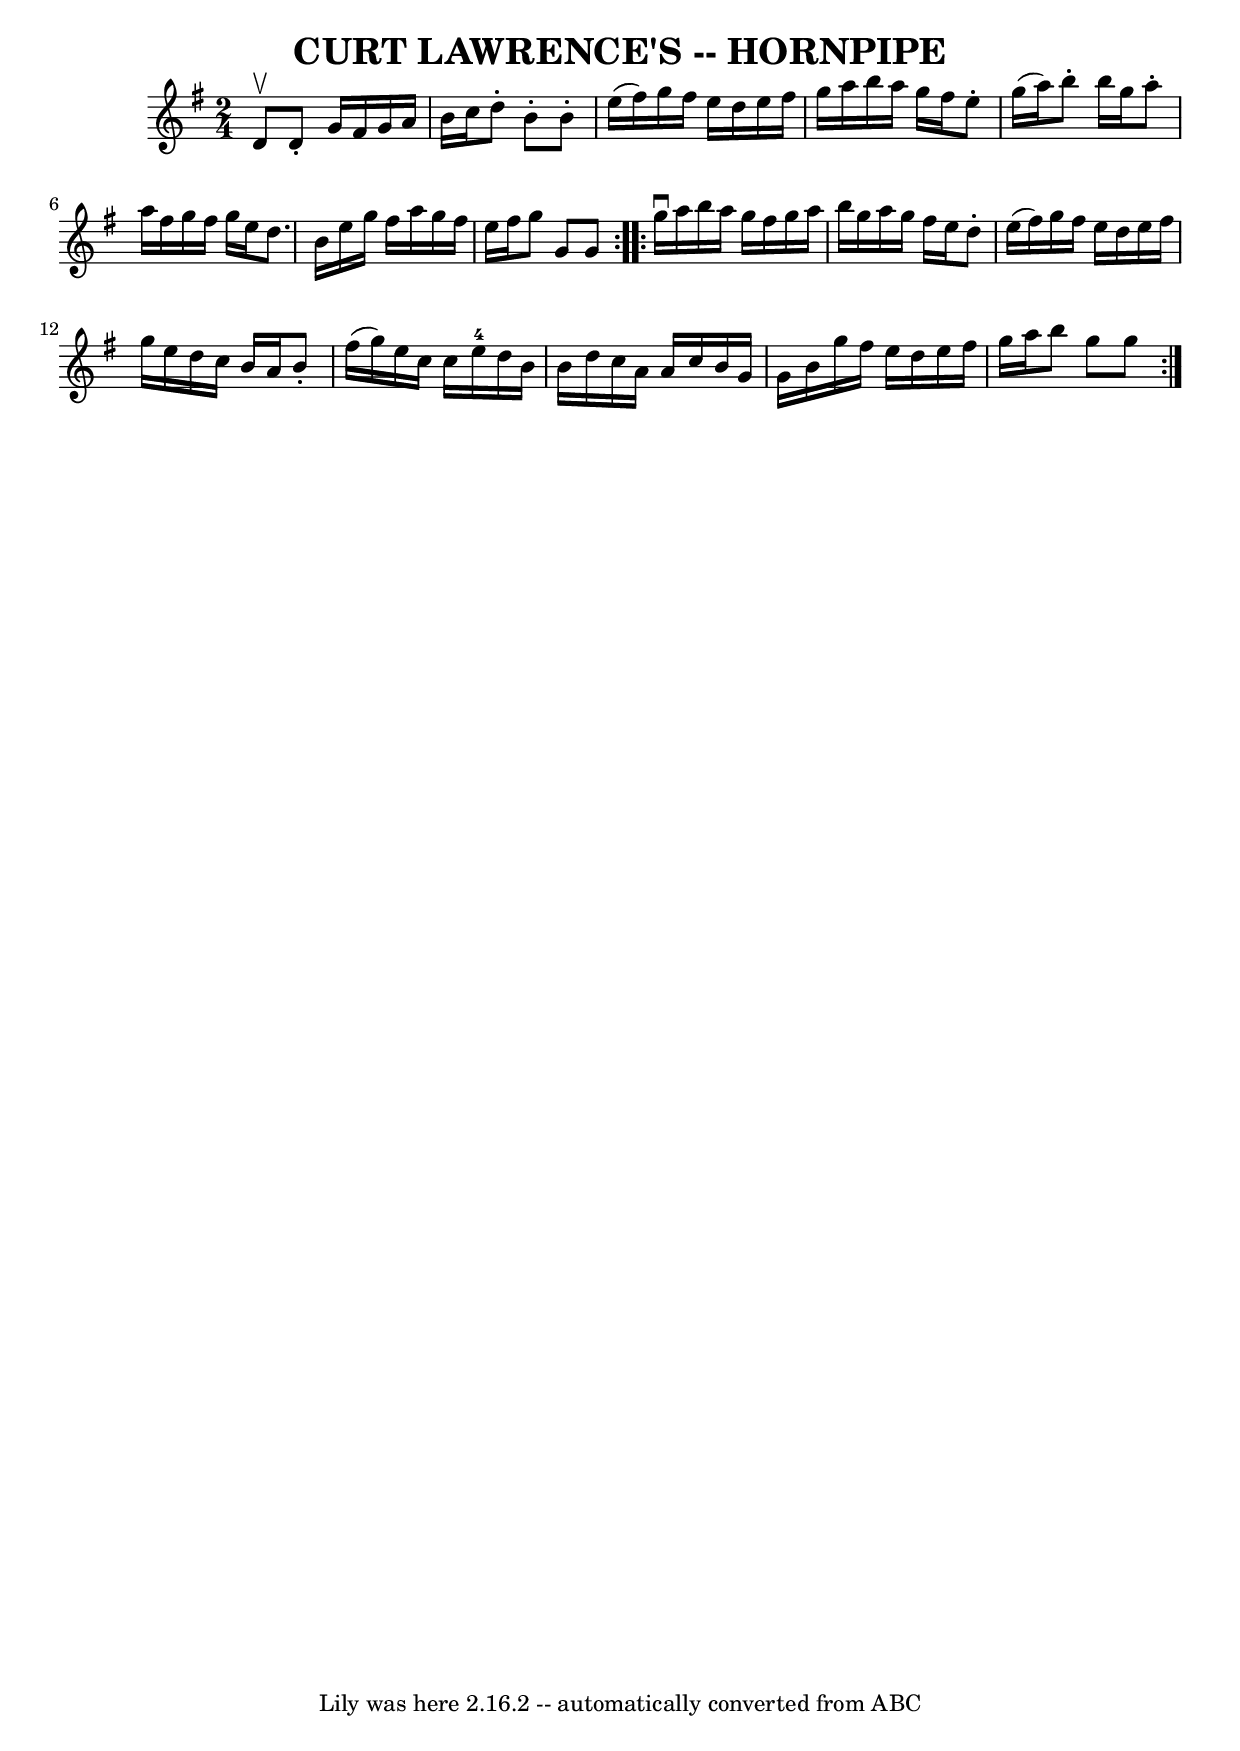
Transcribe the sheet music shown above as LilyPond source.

\version "2.7.40"
\include "Mammoth.ily"
\header {
	%% book = "Cole's 1000 Fiddle Tunes"
	crossRefNumber = "1"
	footnotes = ""
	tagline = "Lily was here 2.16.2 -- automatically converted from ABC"
	title = "CURT LAWRENCE'S -- HORNPIPE"
}
voicedefault =  {


\repeat volta 2 {
\time 2/4 
\key g \major d'8^\upbow       |
 d'8 -. g'16 fis'16  
 g'16 a'16 b'16 c''16    |
 d''8 -. b'8 -. b'8 -. e''16 
(fis''16)   |
 g''16 fis''16 e''16 d''16 e''16    
fis''16 g''16 a''16    |
 b''16 a''16 g''16 fis''16    
e''8 -. g''16 (a''16)   |
     |
 b''8 -. b''16    
g''16 a''8 -. a''16 fis''16    |
 g''16 fis''16 g''16    
e''16 d''8. b'16    |
 e''16 g''16 fis''16 a''16    
g''16 fis''16 e''16 fis''16    |
 g''8 g'8 g'8    }     
\repeat volta 2 { g''16^\downbow a''16        |
 b''16 a''16    
g''16 fis''16 g''16 a''16 b''16 g''16    |
 a''16    
g''16 fis''16 e''16 d''8 -. e''16 (fis''16)   |
 g''16 
 fis''16 e''16 d''16 e''16 fis''16 g''16 e''16    |
  
 d''16 c''16 b'16 a'16 b'8 -. fis''16 (g''16)   |
    
 |
 e''16 c''16 c''16 e''16-4 d''16 b'16 b'16    
d''16    |
 c''16 a'16 a'16 c''16 b'16 g'16 g'16    
b'16    |
 g''16 fis''16 e''16 d''16 e''16 fis''16    
g''16 a''16    |
 b''8 g''8 g''8    }   
}

\score{
    <<

	\context Staff="default"
	{
	    \voicedefault 
	}

    >>
	\layout {
	}
	\midi {}
}
